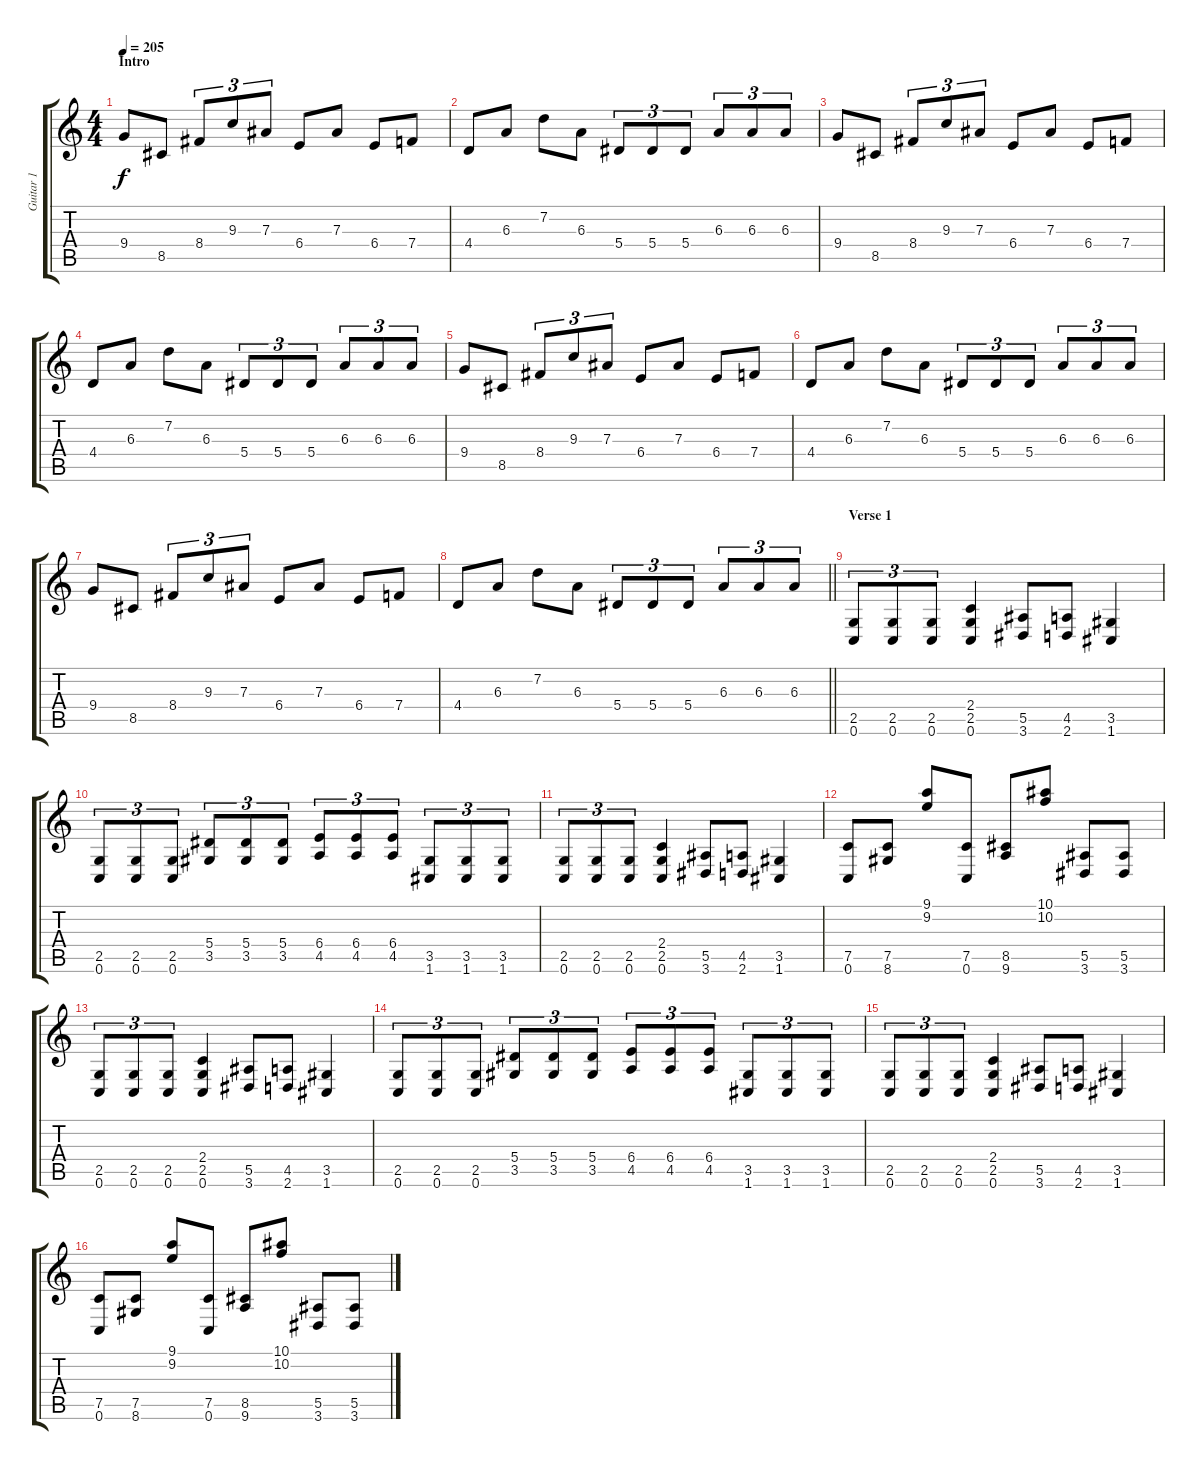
\track ("Guitar 1" "Guitar 1") {instrument distortionguitar}
\staff {score tabs}
\tuning (C4 G3 Eb3 Bb2 F2 C2) {hide}
\ts (4 4)
\section ("" "Intro")
\tempo 205
\clef g2
\ks c
9.4.8{dy f instrument distortionguitar} 8.5.8 8.4.8{tu (3 2)} 9.3.8{tu (3 2)} 7.3.8{tu (3 2)} 6.4.8 7.3.8 6.4.8 7.4.8 |
4.4.8 6.3.8 7.2.8 6.3.8 5.4.8{tu (3 2)} 5.4.8{tu (3 2)} 5.4.8{tu (3 2)} 6.3.8{tu (3 2)} 6.3.8{tu (3 2)} 6.3.8{tu (3 2)} |
9.4.8 8.5.8 8.4.8{tu (3 2)} 9.3.8{tu (3 2)} 7.3.8{tu (3 2)} 6.4.8 7.3.8 6.4.8 7.4.8 |
4.4.8 6.3.8 7.2.8 6.3.8 5.4.8{tu (3 2)} 5.4.8{tu (3 2)} 5.4.8{tu (3 2)} 6.3.8{tu (3 2)} 6.3.8{tu (3 2)} 6.3.8{tu (3 2)} |
9.4.8 8.5.8 8.4.8{tu (3 2)} 9.3.8{tu (3 2)} 7.3.8{tu (3 2)} 6.4.8 7.3.8 6.4.8 7.4.8 |
4.4.8 6.3.8 7.2.8 6.3.8 5.4.8{tu (3 2)} 5.4.8{tu (3 2)} 5.4.8{tu (3 2)} 6.3.8{tu (3 2)} 6.3.8{tu (3 2)} 6.3.8{tu (3 2)} |
9.4.8 8.5.8 8.4.8{tu (3 2)} 9.3.8{tu (3 2)} 7.3.8{tu (3 2)} 6.4.8 7.3.8 6.4.8 7.4.8 |
\barLineRight lightlight
4.4.8 6.3.8 7.2.8 6.3.8 5.4.8{tu (3 2)} 5.4.8{tu (3 2)} 5.4.8{tu (3 2)} 6.3.8{tu (3 2)} 6.3.8{tu (3 2)} 6.3.8{tu (3 2)} |
\section ("" "Verse 1")
(2.5 0.6).8{tu (3 2)} (2.5 0.6).8{tu (3 2)} (2.5 0.6).8{tu (3 2)} (2.4 2.5 0.6).4 (5.5 3.6).8 (4.5 2.6).8 (3.5 1.6).4 |
(2.5 0.6).8{tu (3 2)} (2.5 0.6).8{tu (3 2)} (2.5 0.6).8{tu (3 2)} (5.4 3.5).8{tu (3 2)} (5.4 3.5).8{tu (3 2)} (5.4 3.5).8{tu (3 2)} (6.4 4.5).8{tu (3 2)} (6.4 4.5).8{tu (3 2)} (6.4 4.5).8{tu (3 2)} (3.5 1.6).8{tu (3 2)} (3.5 1.6).8{tu (3 2)} (3.5 1.6).8{tu (3 2)} |
(2.5 0.6).8{tu (3 2)} (2.5 0.6).8{tu (3 2)} (2.5 0.6).8{tu (3 2)} (2.4 2.5 0.6).4 (5.5 3.6).8 (4.5 2.6).8 (3.5 1.6).4 |
(7.5 0.6).8 (7.5 8.6).8 (9.1 9.2).8 (7.5 0.6).8 (8.5 9.6).8 (10.1 10.2).8 (5.5 3.6).8 (5.5 3.6).8 |
(2.5 0.6).8{tu (3 2)} (2.5 0.6).8{tu (3 2)} (2.5 0.6).8{tu (3 2)} (2.4 2.5 0.6).4 (5.5 3.6).8 (4.5 2.6).8 (3.5 1.6).4 |
(2.5 0.6).8{tu (3 2)} (2.5 0.6).8{tu (3 2)} (2.5 0.6).8{tu (3 2)} (5.4 3.5).8{tu (3 2)} (5.4 3.5).8{tu (3 2)} (5.4 3.5).8{tu (3 2)} (6.4 4.5).8{tu (3 2)} (6.4 4.5).8{tu (3 2)} (6.4 4.5).8{tu (3 2)} (3.5 1.6).8{tu (3 2)} (3.5 1.6).8{tu (3 2)} (3.5 1.6).8{tu (3 2)} |
(2.5 0.6).8{tu (3 2)} (2.5 0.6).8{tu (3 2)} (2.5 0.6).8{tu (3 2)} (2.4 2.5 0.6).4 (5.5 3.6).8 (4.5 2.6).8 (3.5 1.6).4 |
(7.5 0.6).8 (7.5 8.6).8 (9.1 9.2).8 (7.5 0.6).8 (8.5 9.6).8 (10.1 10.2).8 (5.5 3.6).8 (5.5 3.6).8
